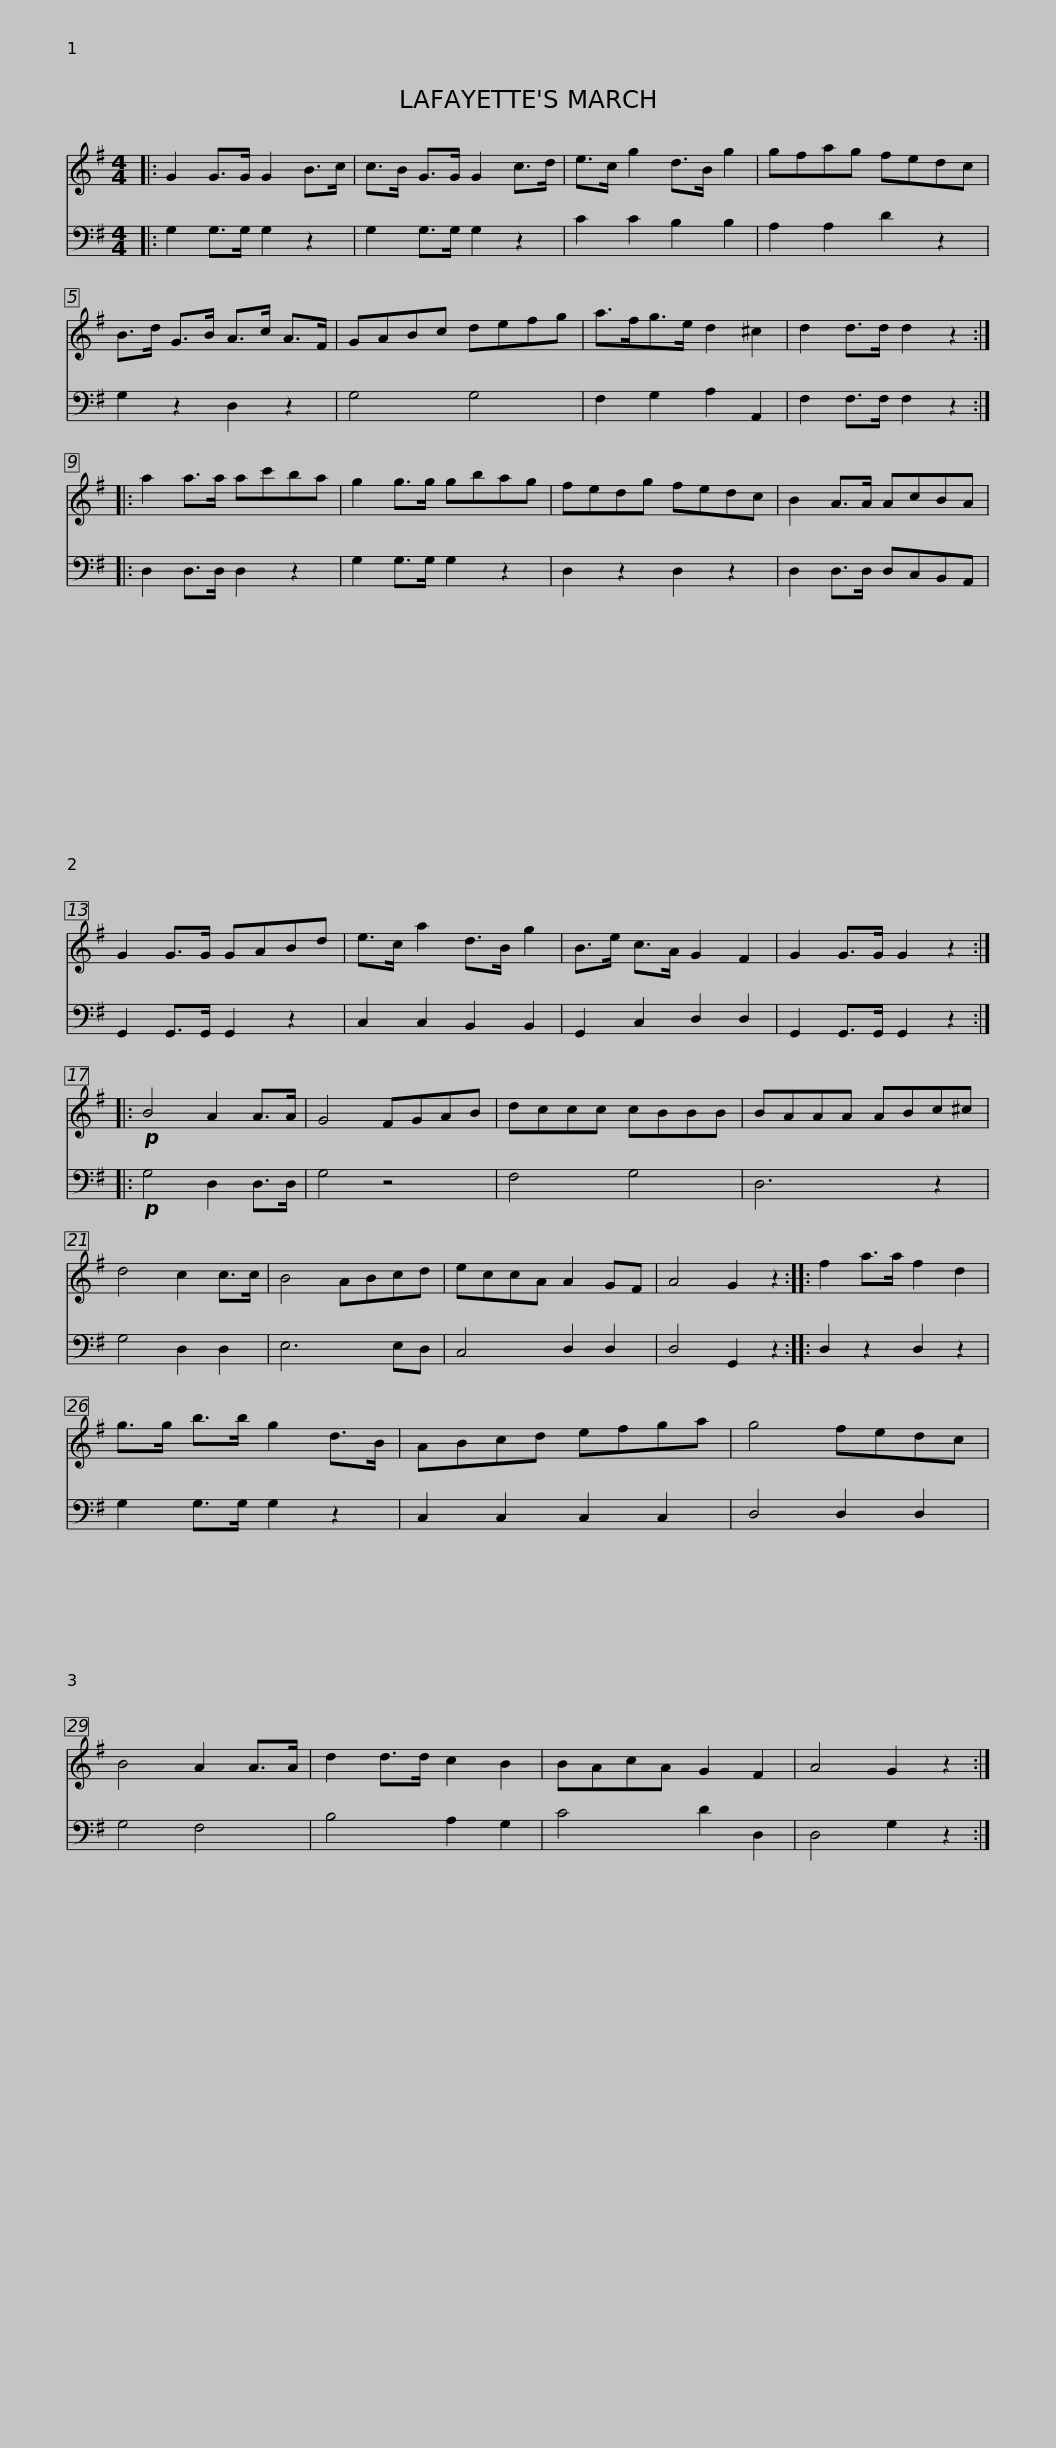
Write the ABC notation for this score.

X:1
%%score 1 2
L:1/8
M:4/4
I:linebreak $
K:G
V:1 treble
V:2 bass
V:1
|: G2 G>G G2 B>c | c>B G>G G2 c>d | e>c g2 d>B g2 | gfag fedc | B>d G>B A>c A>F |$ %5
 GABc defg | a>fg>e d2 ^c2 | d2 d>d d2 z2 :: a2 a>a ac'ba | g2 g>g gbag |$ %10
 fedg fedc | B2 A>A AcBA | G2 G>G GABd | e>c a2 d>B g2 | B>e c>A G2 F2 | %15
 G2 G>G G2 z2 ::$!p! B4 A2 A>A | G4 FGAB | dccc cBBB | BAAA ABc^c | %20
 d4 c2 c>c | B4 ABcd | eccA A2 GF |$ A4 G2 z2 :: f2 a>a f2 d2 | %25
 g>g b>b g2 d>B | ABcd efga | g4 fedc | B4 A2 A>A | d2 d>d c2 B2 |$ %30
 BAcA G2 F2 | A4 G2 z2 :| %32
V:2
|: G,2 G,>G, G,2 z2 | G,2 G,>G, G,2 z2 | C2 C2 B,2 B,2 | A,2 A,2 D2 z2 | G,2 z2 D,2 z2 |$ %5
 G,4 G,4 | F,2 G,2 A,2 A,,2 | F,2 F,>F, F,2 z2 :: D,2 D,>D, D,2 z2 | G,2 G,>G, G,2 z2 |$ %10
 D,2 z2 D,2 z2 | D,2 D,>D, D,C,B,,A,, | G,,2 G,,>G,, G,,2 z2 | C,2 C,2 B,,2 B,,2 | G,,2 C,2 D,2 D,2 | %15
 G,,2 G,,>G,, G,,2 z2 ::$!p! G,4 D,2 D,>D, | G,4 z4 | F,4 G,4 | D,6 z2 | %20
 G,4 D,2 D,2 | E,6 E,D, | C,4 D,2 D,2 |$ D,4 G,,2 z2 :: D,2 z2 D,2 z2 | %25
 G,2 G,>G, G,2 z2 | C,2 C,2 C,2 C,2 | D,4 D,2 D,2 | G,4 F,4 | B,4 A,2 G,2 |$ %30
 C4 D2 D,2 | D,4 G,2 z2 :| %32
